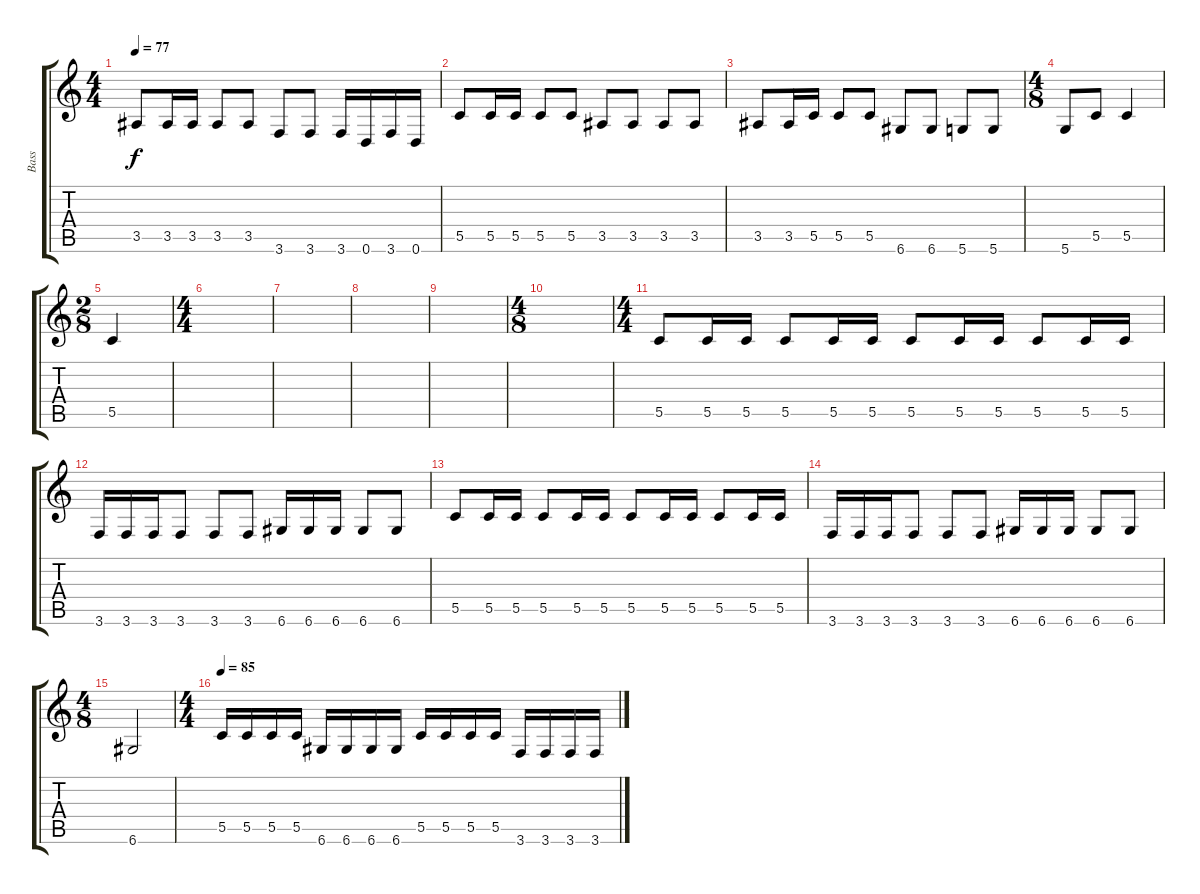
\track ("Bass" "Bass") {instrument electricbasspick}
\staff {score tabs}
\tuning (D4 A3 F3 C3 G2 D2) {hide}
\ts (4 4)
\tempo 77
\clef g2
\ks c
3.5.8{dy f} 3.5.16 3.5.16 3.5.8 3.5.8 3.6.8 3.6.8 3.6.16 0.6.16 3.6.16 0.6.16 |
5.5.8 5.5.16 5.5.16 5.5.8 5.5.8 3.5.8 3.5.8 3.5.8 3.5.8 |
3.5.8 3.5.16 5.5.16 5.5.8 5.5.8 6.6.8 6.6.8 5.6.8 5.6.8 |
\ts (4 8)
5.6.8 5.5.8 5.5.4 |
\ts (2 8)
5.5.4 |
\ts (4 4)
|
|
|
|
\ts (4 8)
|
\ts (4 4)
5.5.8 5.5.16 5.5.16 5.5.8 5.5.16 5.5.16 5.5.8 5.5.16 5.5.16 5.5.8 5.5.16 5.5.16 |
3.6.16 3.6.16 3.6.16 3.6.8 3.6.8 3.6.8 6.6.16 6.6.16 6.6.16 6.6.8 6.6.8 |
5.5.8 5.5.16 5.5.16 5.5.8 5.5.16 5.5.16 5.5.8 5.5.16 5.5.16 5.5.8 5.5.16 5.5.16 |
3.6.16 3.6.16 3.6.16 3.6.8 3.6.8 3.6.8 6.6.16 6.6.16 6.6.16 6.6.8 6.6.8 |
\ts (4 8)
6.6.2 |
\ts (4 4)
\tempo 85
5.5.16 5.5.16 5.5.16 5.5.16 6.6.16 6.6.16 6.6.16 6.6.16 5.5.16 5.5.16 5.5.16 5.5.16 3.6.16 3.6.16 3.6.16 3.6.16
